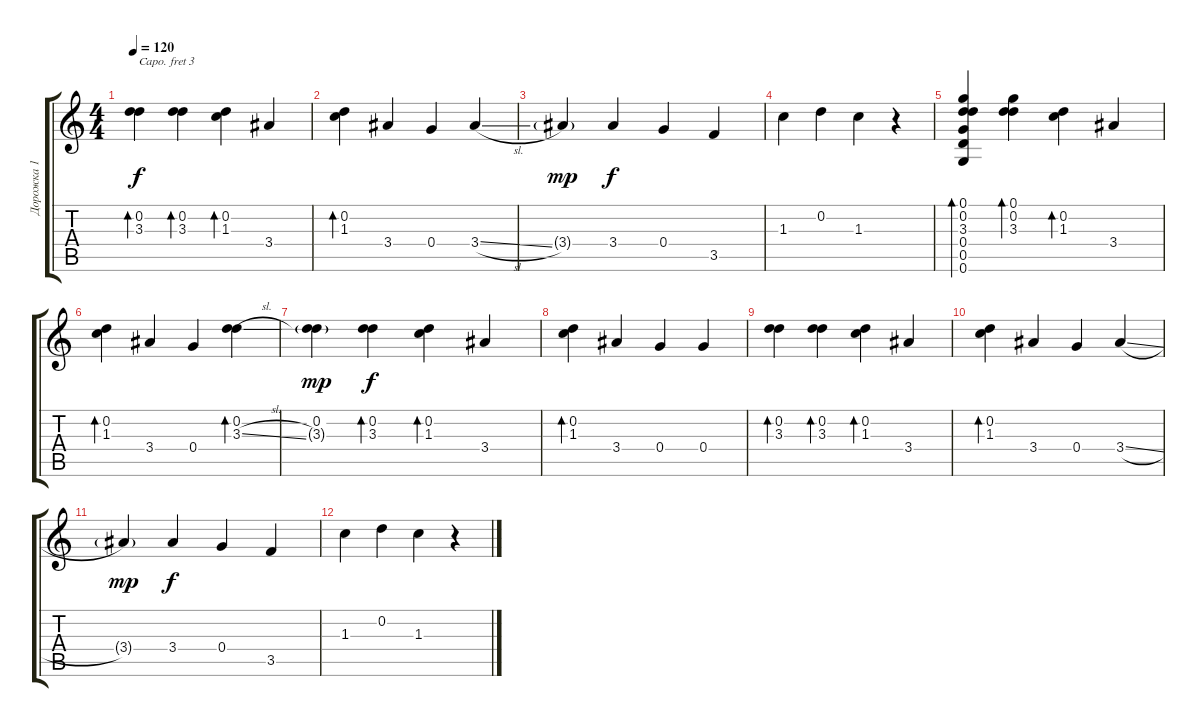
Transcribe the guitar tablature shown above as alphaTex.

\track ("Дорожка 1" "Дорожка 1") {instrument acousticguitarsteel}
\staff {score tabs}
\capo 3
\tuning (E4 B3 Ab3 E3 B2 E2) {hide}
\ts (4 4)
\tempo 120
\clef g2
\ks c
(0.2 3.3).4{bd 120 dy f} (0.2 3.3).4{bd 120} (0.2 1.3).4{bd 120} 3.4.4 |
(0.2 1.3).4{bd 120} 3.4.4 0.4.4 3.4{sl}.4 |
3.4{g}.4{dy mp} 3.4.4{dy f} 0.4.4 3.5.4 |
1.3.4 0.2.4 1.3.4 r.4 |
(0.1 0.2 3.3 0.4 0.5 0.6).4{bd 120} (0.1 0.2 3.3).4{bd 120} (0.2 1.3).4{bd 120} 3.4.4 |
(0.2 1.3).4{bd 120} 3.4.4 0.4.4 (0.2 3.3{sl}).4{bd 120} |
(0.2 3.3{g}).4{dy mp} (0.2 3.3).4{bd 120 dy f} (0.2 1.3).4{bd 120} 3.4.4 |
(0.2 1.3).4{bd 120} 3.4.4 0.4.4 0.4.4 |
(0.2 3.3).4{bd 120} (0.2 3.3).4{bd 120} (0.2 1.3).4{bd 120} 3.4.4 |
(0.2 1.3).4{bd 120} 3.4.4 0.4.4 3.4{sl}.4 |
3.4{g}.4{dy mp} 3.4.4{dy f} 0.4.4 3.5.4 |
1.3.4 0.2.4 1.3.4 r.4
